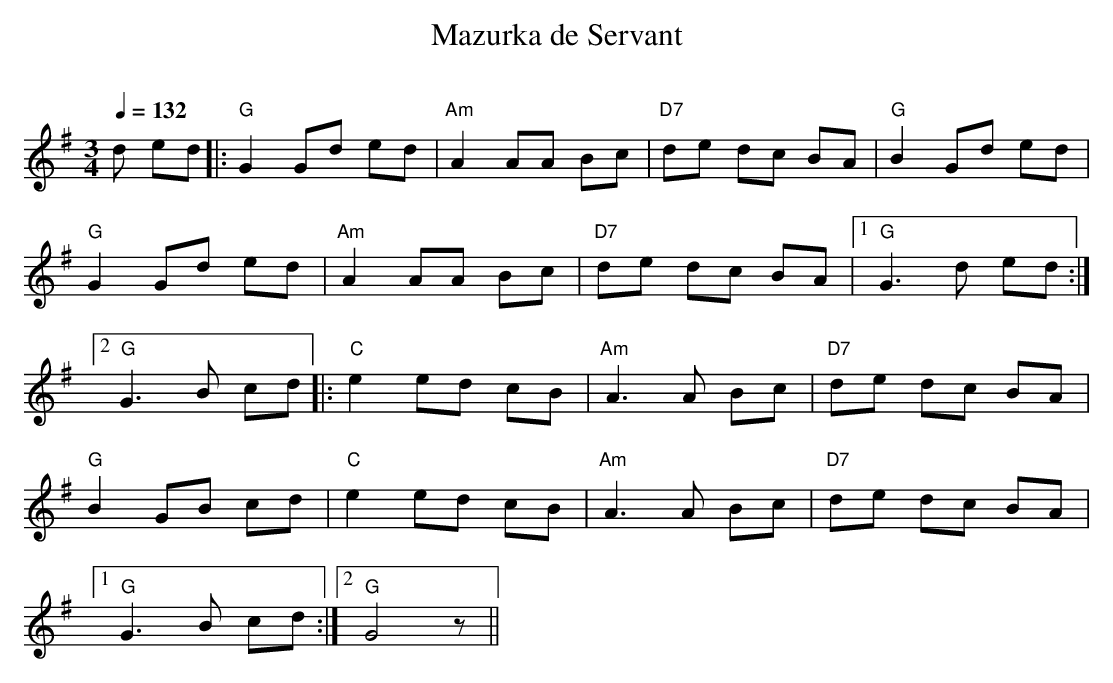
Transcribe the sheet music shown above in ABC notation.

X:1
T:Mazurka de Servant
O:
M:3/4
L:1/8
Q:1/4=132
K:G
V:1
d ed|: "G"G2 Gd ed| "Am"A2 AA Bc| "D7"de dc BA|"G"B2 Gd ed|
"G"G2 Gd ed| "Am"A2 AA Bc|"D7"de dc BA|[1 "G"G3 d ed :|
[2 "G"G3 B cd|: "C"e2 ed cB| "Am"A3 A Bc| "D7"de dc BA|
"G"B2 GB cd| "C"e2 ed cB| "Am"A3 A Bc| "D7"de dc BA|
[1 "G"G3 B cd :| [2 "G"G4 z ||
